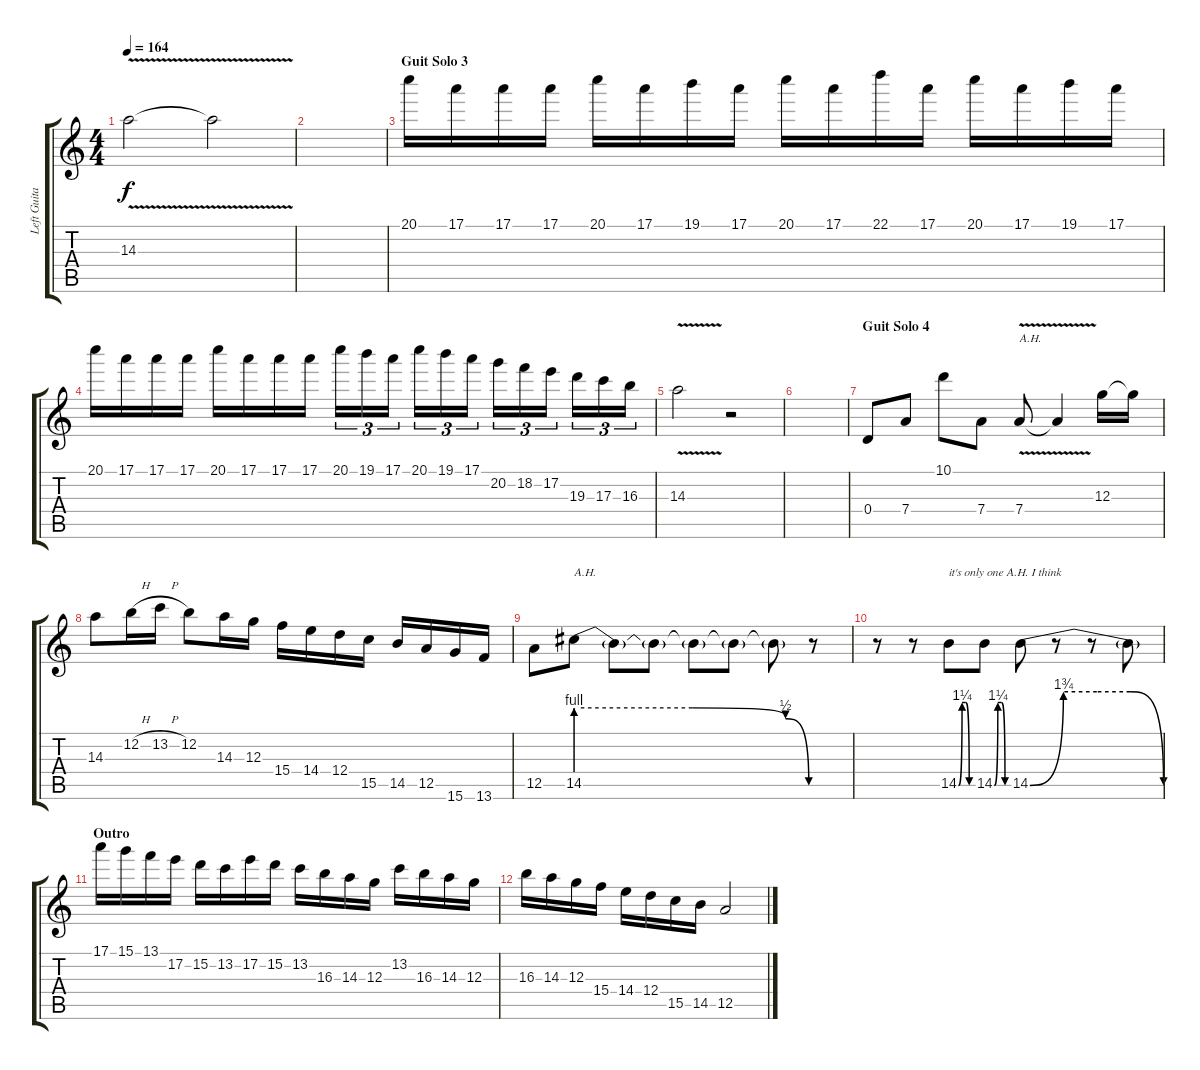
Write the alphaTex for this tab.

\track ("Left Guitar" "Left Guita") {instrument distortionguitar}
\staff {score tabs}
\tuning (E4 B3 G3 D3 A2 E2) {hide}
\ts (4 4)
\tempo 164
\clef g2
\ks c
14.3{v}.2{dy f} 14.3{t}.2 |
|
\section ("" "Guit Solo 3")
20.1.16 17.1.16 17.1.16 17.1.16 20.1.16 17.1.16 19.1.16 17.1.16 20.1.16 17.1.16 22.1.16 17.1.16 20.1.16 17.1.16 19.1.16 17.1.16 |
20.1.16 17.1.16 17.1.16 17.1.16 20.1.16 17.1.16 17.1.16 17.1.16 20.1.16{tu (3 2)} 19.1.16{tu (3 2)} 17.1.16{tu (3 2)} 20.1.16{tu (3 2)} 19.1.16{tu (3 2)} 17.1.16{tu (3 2)} 20.2.16{tu (3 2)} 18.2.16{tu (3 2)} 17.2.16{tu (3 2)} 19.3.16{tu (3 2)} 17.3.16{tu (3 2)} 16.3.16{tu (3 2)} |
14.3{v}.2 r.2 |
|
\section ("" "Guit Solo 4")
0.4.8 7.4.8 10.1.8 7.4.8 7.4{v}.8{txt "A.H." instrument guitarharmonics} 7.4{t}.4{instrument distortionguitar} 12.3.16 12.3{t}.16 |
14.3.8 12.2{h}.16 13.2{h}.16 12.2.8 14.3.16 12.3.16 15.4.16 14.4.16 12.4.16 15.5.16 14.5.16 12.5.16 15.6.16 13.6.16 |
12.5.8 14.5{be (custom 0 4 30 4 54 2 60 0)}.8{txt "A.H." instrument guitarharmonics} 14.5{t}.8 14.5{t}.8 14.5{t}.8 14.5{t}.8 14.5{t}.8 r.8 |
r.8 r.8 14.5{be (custom 0 0 15 5 30 5 45 0 60 0)}.8{txt "it's only one A.H. I think"} 14.5{be (custom 0 0 15 5 30 5 45 0 60 0)}.8 14.5{be (custom 0 0 15 7 30 7 45 7 60 0)}.8 r.8 r.8 14.5{t}.8 |
\section ("" "Outro")
17.1.16{instrument distortionguitar} 15.1.16 13.1.16 17.2.16 15.2.16 13.2.16 17.2.16 15.2.16 13.2.16 16.3.16 14.3.16 12.3.16 13.2.16 16.3.16 14.3.16 12.3.16 |
16.3.16 14.3.16 12.3.16 15.4.16 14.4.16 12.4.16 15.5.16 14.5.16 12.5.2
